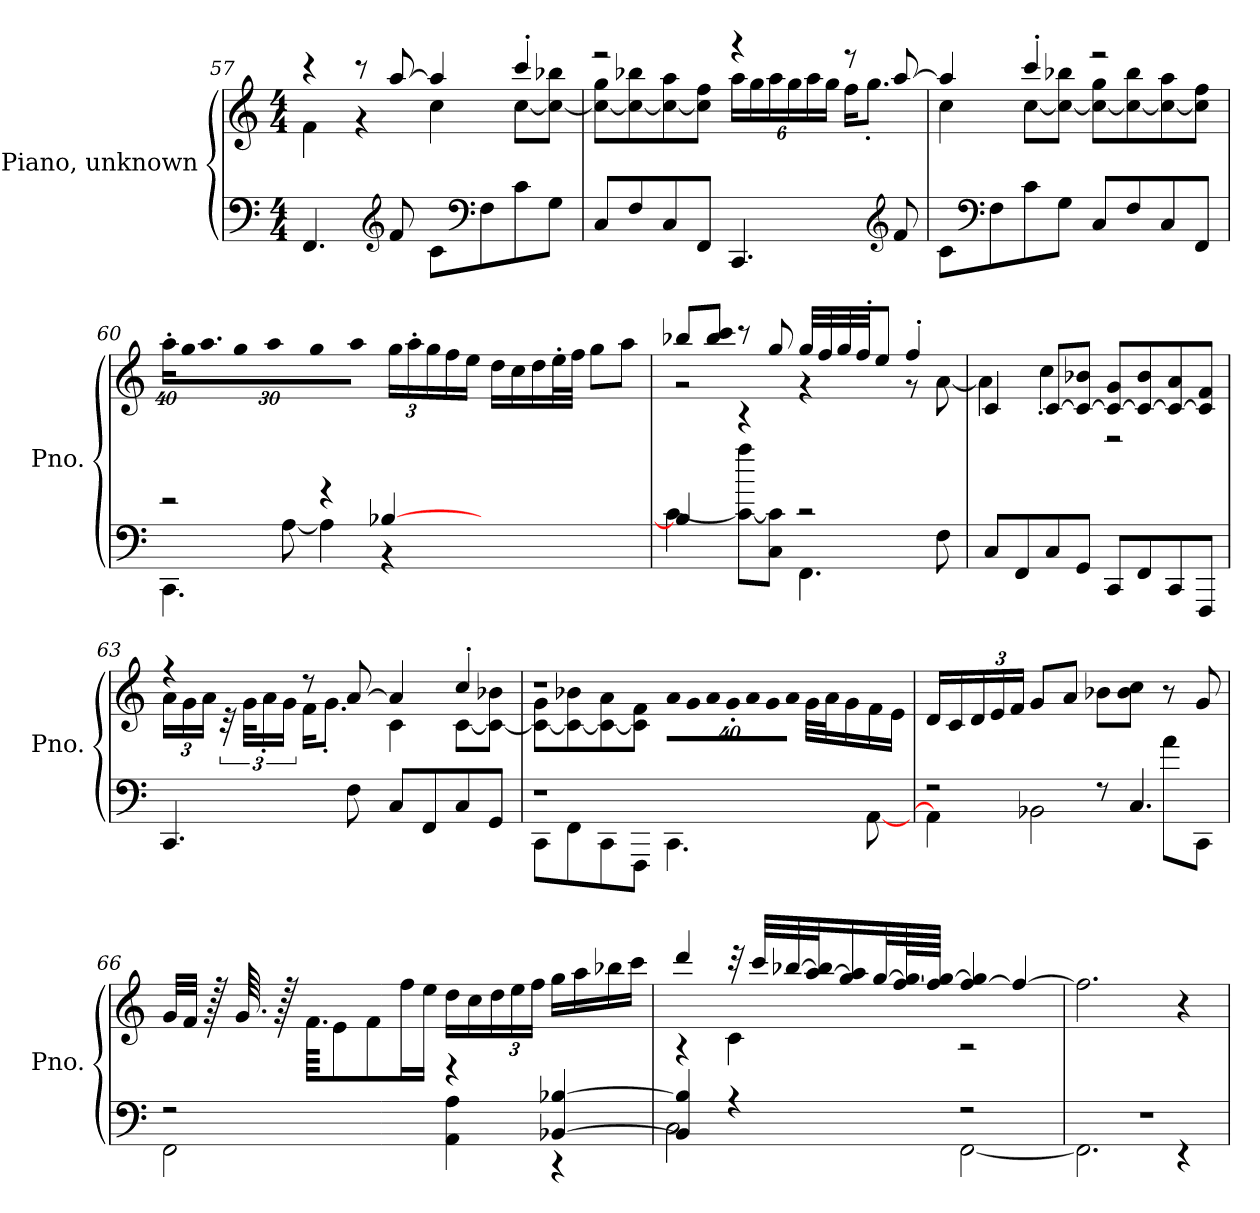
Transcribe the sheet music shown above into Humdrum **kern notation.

**kern	**kern
*part1	*part1
*staff2	*staff1
*I"Piano, unknown	*
*I'Pno.	*
*clefF4	*clefG2
*k[]	*k[]
*M4/4	*M4/4
=57	=57
*	*^
4.FF/	4r	4f\
.	8r	4r
*clefG2	*	*
8f/	[8aa/	.
8c\L	4aa/]	4cc\
*clefF4	*	*
8F\	.	.
8c\	4ccc'/	[8cc\L
8G\J	.	8cc\_ 8bb-X\J
=58	=58	=58
8C/L	2r	8cc\_ 8gg\L
8F/	.	8cc\_ 8bb-X\
8C/	.	8cc\_ 8aa\
8FF/J	.	8cc\] 8ff\J
*	*	*Xbrackettup
4.CC/	4r	24aa\LL
.	.	24gg\
.	.	24aa\
.	.	24gg\
.	.	24aa\
.	.	24gg\JJ
.	8r	16ff\KL
.	.	8.gg'\J
*clefG2	*	*
8f/	[8aa/	.
!!LO:LB:g=z	!!
=59	=59	=59
8c\L	4aa/]	4cc\
*clefF4	*	*
8F\	.	.
8c\	4ccc'/	[8cc\L
8G\J	.	8cc\_ 8bb-X\J
8C/L	2r	8cc\_ 8gg\L
8F/	.	8cc\_ 8bb-\
8C/	.	8cc\_ 8aa\
8FF/J	.	8cc\] 8ff\J
=60	=60	=60
*^	*	*
!	!	!LO:N:vis=32	!
*	*	*v	*v
2r	4.CC\	640%23aa'\LLL
!	!	!LO:N:vis=64
.	.	960%17gg\K
!	!	!LO:N:vis=32.
.	.	1920%103aa\
!	!	!LO:N:vis=32
.	.	640%23gg\
!	!	!LO:N:vis=32
.	.	640%23aa\
!	!	!LO:N:vis=32
.	.	640%23gg\
!	!	!LO:N:vis=32
.	.	640%23aa\JJJ
.	.	24gg\LL
.	.	24aa'\
.	.	24gg\
.	[8A\	.
.	.	16ff\
.	.	16ee\JJ
4r	4A\]	.
.	.	16dd\LL
.	.	16cc\
.	.	16dd\
.	.	32ee'\L
.	.	32ff\JJJ
[4B-X/	4r	.
.	.	8gg\L
.	.	8aa\J
960ryy	960ryy	.
=61	=61	=61
*	*	*^
4B-/]	[4c\	8bb-X/L	2r
.	.	8bb-/ 8ccc/J	.
4r	8c\_ 8aa\L	8r	.
.	8C\ 8c\]J	8gg/	.
2r	4.FF\	32gg/LLL	4r
.	.	32ff/	.
.	.	32gg/	.
.	.	32ff'/JJ	.
.	.	8ee/J	.
.	.	4ff'/	8r
.	8F\	.	[8a\
*v	*v	*	*
!!LO:LB:g=z	!!
=62	=62	=62
8C/L	4c/	4a\]
8FF/	.	.
8C/	[8c/L	4cc'\
8GG/J	8c/_ 8b-X/J	.
8CC/L	8c/_ 8g/L	2r
8FF/	8c/_ 8b-/	.
8CC/	8c/_ 8a/	.
8FFF/J	8c/] 8f/J	.
=63	=63	=63
4.CC/	4r	24a\LL
.	.	24g\
.	.	24a\JJ
*	*	*brackettup
.	.	48r
.	.	48g\KLL
.	.	24a'\
.	.	24g\JJ
.	8r	16f\KL
.	.	8.g'\J
8F\	[8a/	.
8C/L	4a/]	4c\
8FF/	.	.
8C/	4cc'/	[8c\L
8GG/J	.	8c\_ 8b-X\J
=64	=64	=64
*^	*	*
1r	8CC\L	1r	8c\_ 8g\L
.	8FF\	.	8c\_ 8b-X\
.	8CC\	.	8c\_ 8a\
.	8FFF\J	.	8c\] 8f\J
*	*	*	*Xbrackettup
!	!	!	!LO:N:vis=32
.	4.CC\	.	640%23a\LLL
!	!	!	!LO:N:vis=32
.	.	.	640%23g\
!	!	!	!LO:N:vis=32
.	.	.	640%23a\
!	!	!	!LO:N:vis=32
.	.	.	640%23g'\
!	!	!	!LO:N:vis=32
.	.	.	640%23a\
!	!	!	!LO:N:vis=32
.	.	.	640%23g\
!	!	!	!LO:N:vis=32
.	.	.	640%23a\JJJ
.	.	.	32g\LLL
.	.	.	32a\J
.	.	.	16g\
.	[8AA\	.	.
.	.	.	16f\
.	.	.	16e\JJ
640ryy	640ryy	640ryy	.
*	*	*v	*v
!!LO:PB:g=z
=65	=65	=65
2r	4AA\]	16d/LL
.	.	16c/
.	.	24d/
.	.	24e/
.	.	24f/JJ
.	2BB-X\	8g/L
.	.	8a/J
8r	.	8b-X\L
4.C/	.	8b-\ 8cc\J
.	8a\L	8r
.	8CC\J	8g/
=66	=66	=66
2r	2FF\	32g/LLL
.	.	32f/JJJ
.	.	128r
.	.	64.g/
.	.	128r
.	.	64.f\KKKL
.	.	8e\
.	.	8f\
.	.	16ff\L
.	.	16ee\JJ
4r	4AA\ 4A\	16dd\LL
.	.	16cc\
.	.	24dd\
.	.	24ee\
.	.	24ff\JJ
[4BB-X/ [4B-X/	4r	16gg\LL
.	.	16aa\
.	.	16bb-X\
.	.	16ccc\JJ
!!LO:LB:g=z
=67	=67	=67
*	*	*^
4BB-/] 4B-/]	2C\	4ddd/	4r
4r	.	32r	4c\
.	.	32ccc/LLL	.
.	.	[32bb-X/	.
.	.	[32aa/ 32bb-/]J	.
.	.	16gg/ 16aa/]	.
.	.	[32gg/L	.
.	.	[64ff/ 64gg/]L	.
.	.	64ff/] [64gg/JJJJ	.
2r	[2FF\	[4ff/ 4gg/]	2r
.	.	4ff/_	.
*	*	*v	*v
=68	=68	=68
1r	2.FF\]	2.ff\]
.	4r	4r
*v	*v	*
=	=
*-	*-
